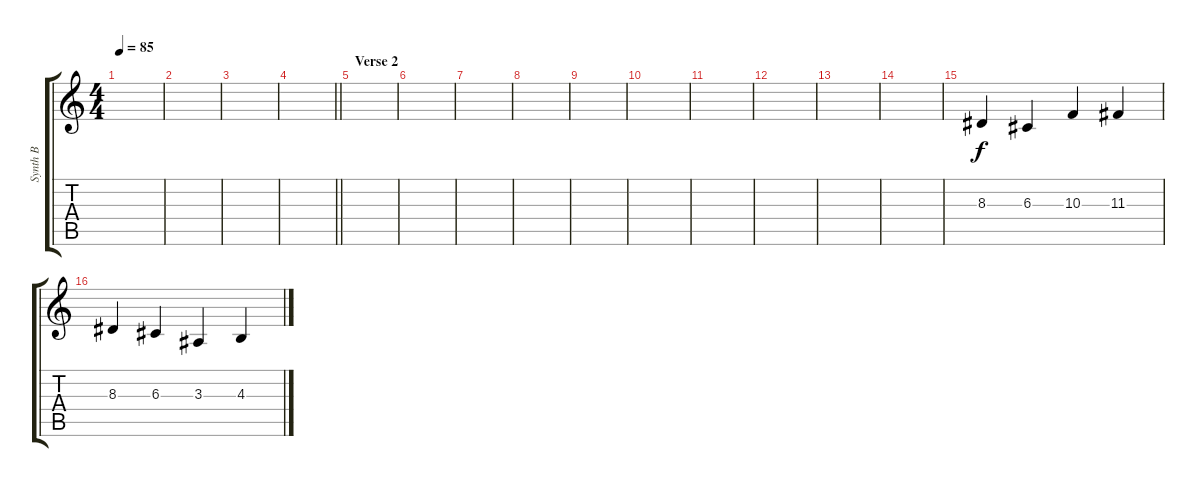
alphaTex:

\track ("Synth B" "Synth B") {instrument clavinet}
\staff {score tabs}
\tuning (E4 B3 G3 D3 A2 E2) {hide}
\ts (4 4)
\tempo 85
\clef g2
\ks c
|
|
|
\barLineRight lightlight
|
\section ("" "Verse 2")
|
|
|
|
|
|
|
|
|
|
8.3.4 6.3.4 10.3.4 11.3.4 |
8.3.4 6.3.4 3.3.4 4.3.4
